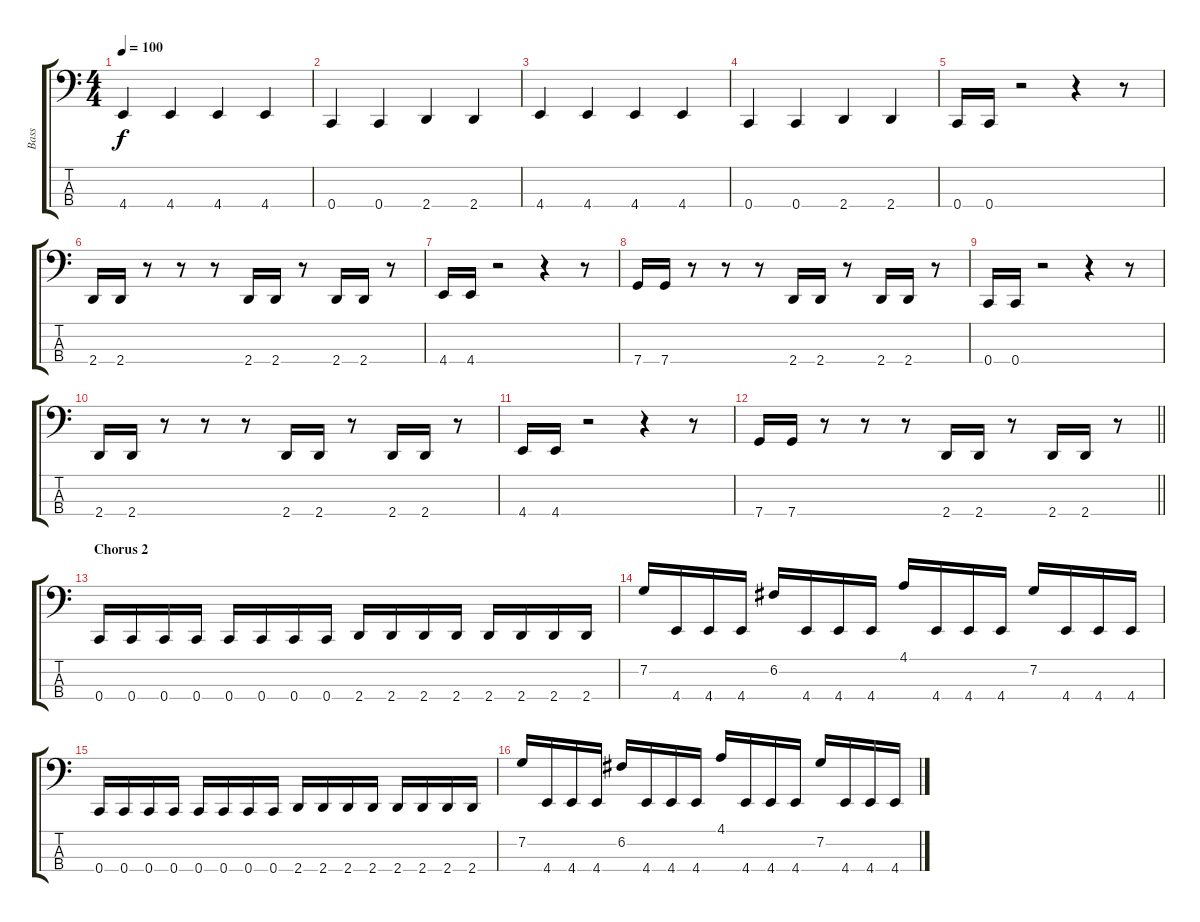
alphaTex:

\track ("Bass" "Bass") {instrument electricbasspick}
\staff {score tabs}
\tuning (F2 C2 G1 C1) {hide}
\ts (4 4)
\tempo 100
\clef f4
\ks c
4.4.4{dy f} 4.4.4 4.4.4 4.4.4 |
0.4.4 0.4.4 2.4.4 2.4.4 |
4.4.4 4.4.4 4.4.4 4.4.4 |
0.4.4 0.4.4 2.4.4 2.4.4 |
0.4.16 0.4.16 r.2 r.4 r.8 |
2.4.16 2.4.16 r.8 r.8 r.8 2.4.16 2.4.16 r.8 2.4.16 2.4.16 r.8 |
4.4.16 4.4.16 r.2 r.4 r.8 |
7.4.16 7.4.16 r.8 r.8 r.8 2.4.16 2.4.16 r.8 2.4.16 2.4.16 r.8 |
0.4.16 0.4.16 r.2 r.4 r.8 |
2.4.16 2.4.16 r.8 r.8 r.8 2.4.16 2.4.16 r.8 2.4.16 2.4.16 r.8 |
4.4.16 4.4.16 r.2 r.4 r.8 |
\barLineRight lightlight
7.4.16 7.4.16 r.8 r.8 r.8 2.4.16 2.4.16 r.8 2.4.16 2.4.16 r.8 |
\section ("" "Chorus 2")
0.4.16 0.4.16 0.4.16 0.4.16 0.4.16 0.4.16 0.4.16 0.4.16 2.4.16 2.4.16 2.4.16 2.4.16 2.4.16 2.4.16 2.4.16 2.4.16 |
7.2.16 4.4.16 4.4.16 4.4.16 6.2.16 4.4.16 4.4.16 4.4.16 4.1.16 4.4.16 4.4.16 4.4.16 7.2.16 4.4.16 4.4.16 4.4.16 |
0.4.16 0.4.16 0.4.16 0.4.16 0.4.16 0.4.16 0.4.16 0.4.16 2.4.16 2.4.16 2.4.16 2.4.16 2.4.16 2.4.16 2.4.16 2.4.16 |
7.2.16 4.4.16 4.4.16 4.4.16 6.2.16 4.4.16 4.4.16 4.4.16 4.1.16 4.4.16 4.4.16 4.4.16 7.2.16 4.4.16 4.4.16 4.4.16
